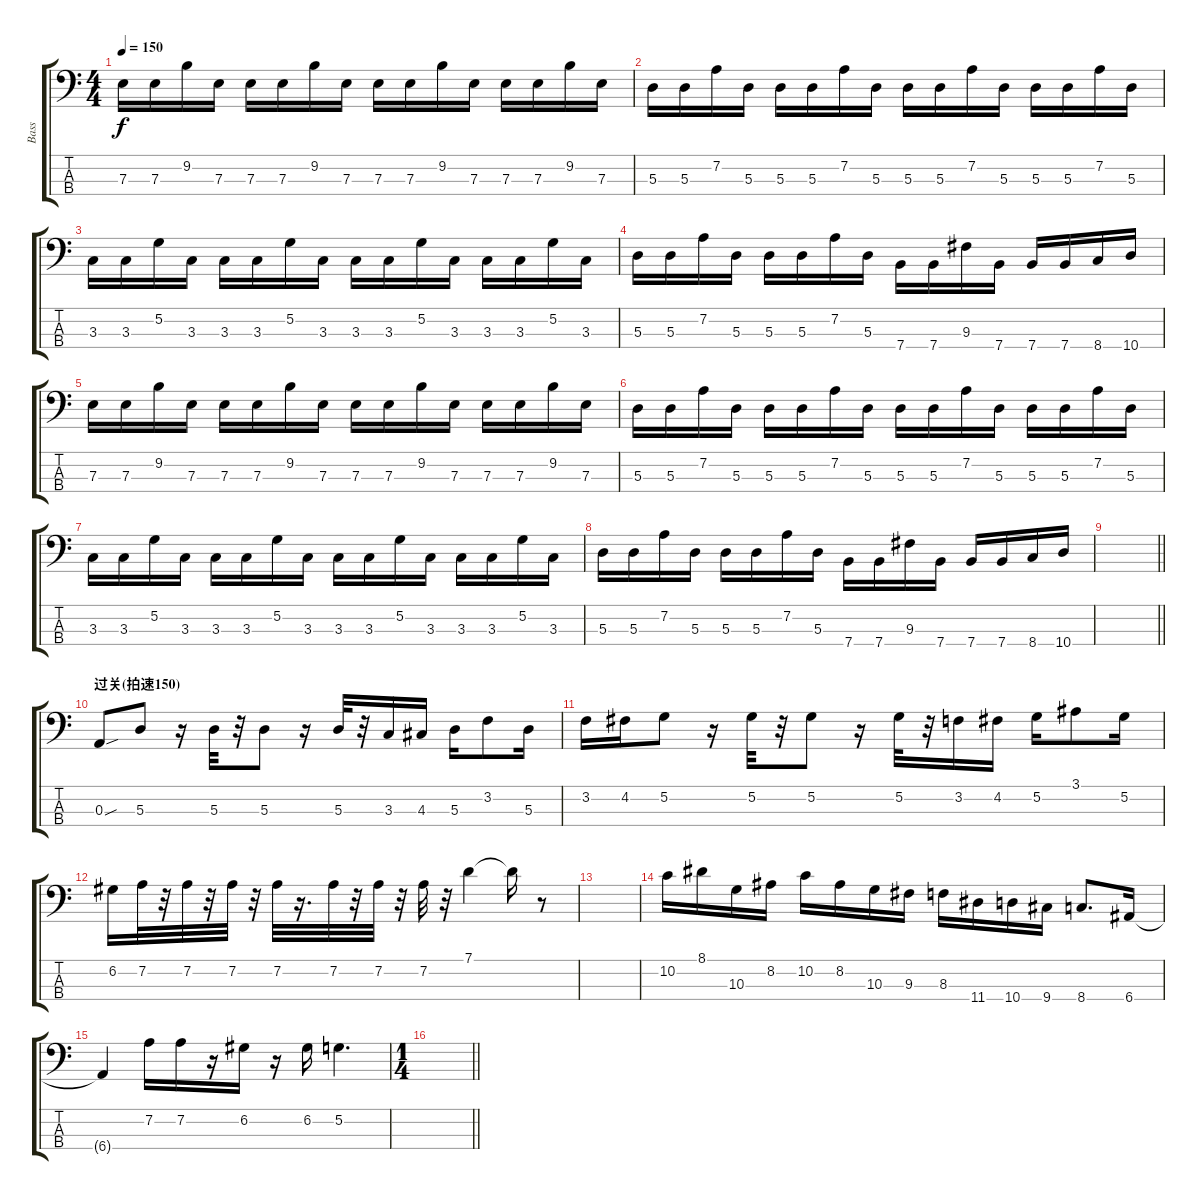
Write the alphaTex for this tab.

\track ("Bass" "Bass") {instrument electricbassfinger}
\staff {score tabs}
\tuning (G2 D2 A1 E1) {hide}
\ts (4 4)
\tempo 150
\clef f4
\ks c
7.3.16{dy f} 7.3.16 9.2.16 7.3.16 7.3.16 7.3.16 9.2.16 7.3.16 7.3.16 7.3.16 9.2.16 7.3.16 7.3.16 7.3.16 9.2.16 7.3.16 |
5.3.16 5.3.16 7.2.16 5.3.16 5.3.16 5.3.16 7.2.16 5.3.16 5.3.16 5.3.16 7.2.16 5.3.16 5.3.16 5.3.16 7.2.16 5.3.16 |
3.3.16 3.3.16 5.2.16 3.3.16 3.3.16 3.3.16 5.2.16 3.3.16 3.3.16 3.3.16 5.2.16 3.3.16 3.3.16 3.3.16 5.2.16 3.3.16 |
5.3.16 5.3.16 7.2.16 5.3.16 5.3.16 5.3.16 7.2.16 5.3.16 7.4.16 7.4.16 9.3.16 7.4.16 7.4.16 7.4.16 8.4.16 10.4.16 |
7.3.16 7.3.16 9.2.16 7.3.16 7.3.16 7.3.16 9.2.16 7.3.16 7.3.16 7.3.16 9.2.16 7.3.16 7.3.16 7.3.16 9.2.16 7.3.16 |
5.3.16 5.3.16 7.2.16 5.3.16 5.3.16 5.3.16 7.2.16 5.3.16 5.3.16 5.3.16 7.2.16 5.3.16 5.3.16 5.3.16 7.2.16 5.3.16 |
3.3.16 3.3.16 5.2.16 3.3.16 3.3.16 3.3.16 5.2.16 3.3.16 3.3.16 3.3.16 5.2.16 3.3.16 3.3.16 3.3.16 5.2.16 3.3.16 |
5.3.16 5.3.16 7.2.16 5.3.16 5.3.16 5.3.16 7.2.16 5.3.16 7.4.16 7.4.16 9.3.16 7.4.16 7.4.16 7.4.16 8.4.16 10.4.16 |
\barLineRight lightlight
|
\section ("" "过关(拍速150)")
0.3{sou}.8 5.3.8 r.16 5.3.32 r.32 5.3.8 r.16 5.3.32 r.32 3.3.16 4.3.16 5.3.16 3.2.8 5.3.16 |
3.2.16 4.2.16 5.2.8 r.16 5.2.32 r.32 5.2.8 r.16 5.2.32 r.32 3.2.16 4.2.16 5.2.16 3.1.8 5.2.16 |
6.2.16 7.2.32 r.32 7.2.32 r.32 7.2.32 r.32 7.2.32 r.16{d} 7.2.32 r.32 7.2.32 r.32 7.2.32 r.32 7.1.4 7.1{t}.16 r.8 |
|
10.2.16 8.1.16 10.3.16 8.2.16 10.2.16 8.2.16 10.3.16 9.3.16 8.3.16 11.4.16 10.4.16 9.4.16 8.4.8{d} 6.4.16 |
6.4{t}.4 7.2.16 7.2.16 r.16 6.2.16 r.16 6.2.16 5.2.4{d} |
\ts (1 4)
\barLineRight lightlight
